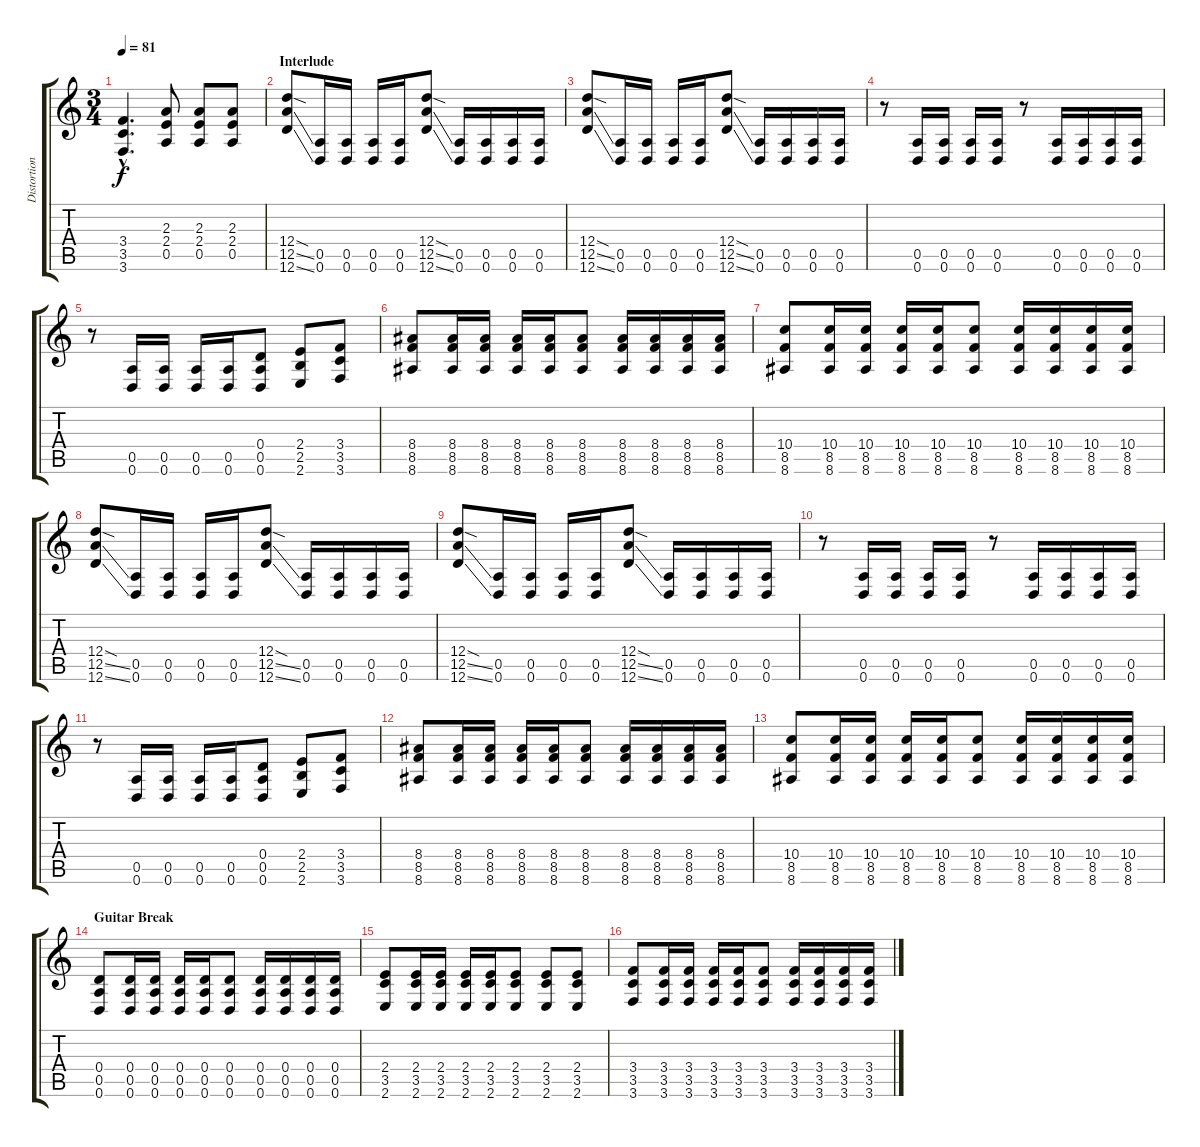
\track ("Distortion Guitar" "Distortion") {instrument distortionguitar}
\staff {score tabs}
\tuning (E4 B3 G3 D3 A2 D2) {hide}
\ts (3 4)
\tempo 81
\clef g2
\ks c
(3.4{hac} 3.5{hac} 3.6{hac}).4{d dy f} (2.3 2.4 0.5).8 (2.3 2.4 0.5).8 (2.3 2.4 0.5).8 |
\section ("" "Interlude")
(12.4{sod} 12.5{ss} 12.6{ss}).8 (0.5 0.6).16 (0.5 0.6).16 (0.5 0.6).16 (0.5 0.6).16 (12.4{sod} 12.5{ss} 12.6{ss}).8 (0.5 0.6).16 (0.5 0.6).16 (0.5 0.6).16 (0.5 0.6).16 |
(12.4{sod} 12.5{ss} 12.6{ss}).8 (0.5 0.6).16 (0.5 0.6).16 (0.5 0.6).16 (0.5 0.6).16 (12.4{sod} 12.5{ss} 12.6{ss}).8 (0.5 0.6).16 (0.5 0.6).16 (0.5 0.6).16 (0.5 0.6).16 |
r.8 (0.5 0.6).16 (0.5 0.6).16 (0.5 0.6).16 (0.5 0.6).16 r.8 (0.5 0.6).16 (0.5 0.6).16 (0.5 0.6).16 (0.5 0.6).16 |
r.8 (0.5 0.6).16 (0.5 0.6).16 (0.5 0.6).16 (0.5 0.6).16 (0.4 0.5 0.6).8 (2.4 2.5 2.6).8 (3.4 3.5 3.6).8 |
(8.4 8.5 8.6).8 (8.4 8.5 8.6).16 (8.4 8.5 8.6).16 (8.4 8.5 8.6).16 (8.4 8.5 8.6).16 (8.4 8.5 8.6).8 (8.4 8.5 8.6).16 (8.4 8.5 8.6).16 (8.4 8.5 8.6).16 (8.4 8.5 8.6).16 |
(10.4 8.5 8.6).8 (10.4 8.5 8.6).16 (10.4 8.5 8.6).16 (10.4 8.5 8.6).16 (10.4 8.5 8.6).16 (10.4 8.5 8.6).8 (10.4 8.5 8.6).16 (10.4 8.5 8.6).16 (10.4 8.5 8.6).16 (10.4 8.5 8.6).16 |
(12.4{sod} 12.5{ss} 12.6{ss}).8 (0.5 0.6).16 (0.5 0.6).16 (0.5 0.6).16 (0.5 0.6).16 (12.4{sod} 12.5{ss} 12.6{ss}).8 (0.5 0.6).16 (0.5 0.6).16 (0.5 0.6).16 (0.5 0.6).16 |
(12.4{sod} 12.5{ss} 12.6{ss}).8 (0.5 0.6).16 (0.5 0.6).16 (0.5 0.6).16 (0.5 0.6).16 (12.4{sod} 12.5{ss} 12.6{ss}).8 (0.5 0.6).16 (0.5 0.6).16 (0.5 0.6).16 (0.5 0.6).16 |
r.8 (0.5 0.6).16 (0.5 0.6).16 (0.5 0.6).16 (0.5 0.6).16 r.8 (0.5 0.6).16 (0.5 0.6).16 (0.5 0.6).16 (0.5 0.6).16 |
r.8 (0.5 0.6).16 (0.5 0.6).16 (0.5 0.6).16 (0.5 0.6).16 (0.4 0.5 0.6).8 (2.4 2.5 2.6).8 (3.4 3.5 3.6).8 |
(8.4 8.5 8.6).8 (8.4 8.5 8.6).16 (8.4 8.5 8.6).16 (8.4 8.5 8.6).16 (8.4 8.5 8.6).16 (8.4 8.5 8.6).8 (8.4 8.5 8.6).16 (8.4 8.5 8.6).16 (8.4 8.5 8.6).16 (8.4 8.5 8.6).16 |
(10.4 8.5 8.6).8 (10.4 8.5 8.6).16 (10.4 8.5 8.6).16 (10.4 8.5 8.6).16 (10.4 8.5 8.6).16 (10.4 8.5 8.6).8 (10.4 8.5 8.6).16 (10.4 8.5 8.6).16 (10.4 8.5 8.6).16 (10.4 8.5 8.6).16 |
\section ("" "Guitar Break")
(0.4 0.5 0.6).8 (0.4 0.5 0.6).16 (0.4 0.5 0.6).16 (0.4 0.5 0.6).16 (0.4 0.5 0.6).16 (0.4 0.5 0.6).8 (0.4 0.5 0.6).16 (0.4 0.5 0.6).16 (0.4 0.5 0.6).16 (0.4 0.5 0.6).16 |
(2.4 3.5 2.6).8 (2.4 3.5 2.6).16 (2.4 3.5 2.6).16 (2.4 3.5 2.6).16 (2.4 3.5 2.6).16 (2.4 3.5 2.6).8 (2.4 3.5 2.6).8 (2.4 3.5 2.6).8 |
(3.4 3.5 3.6).8 (3.4 3.5 3.6).16 (3.4 3.5 3.6).16 (3.4 3.5 3.6).16 (3.4 3.5 3.6).16 (3.4 3.5 3.6).8 (3.4 3.5 3.6).16 (3.4 3.5 3.6).16 (3.4 3.5 3.6).16 (3.4 3.5 3.6).16
